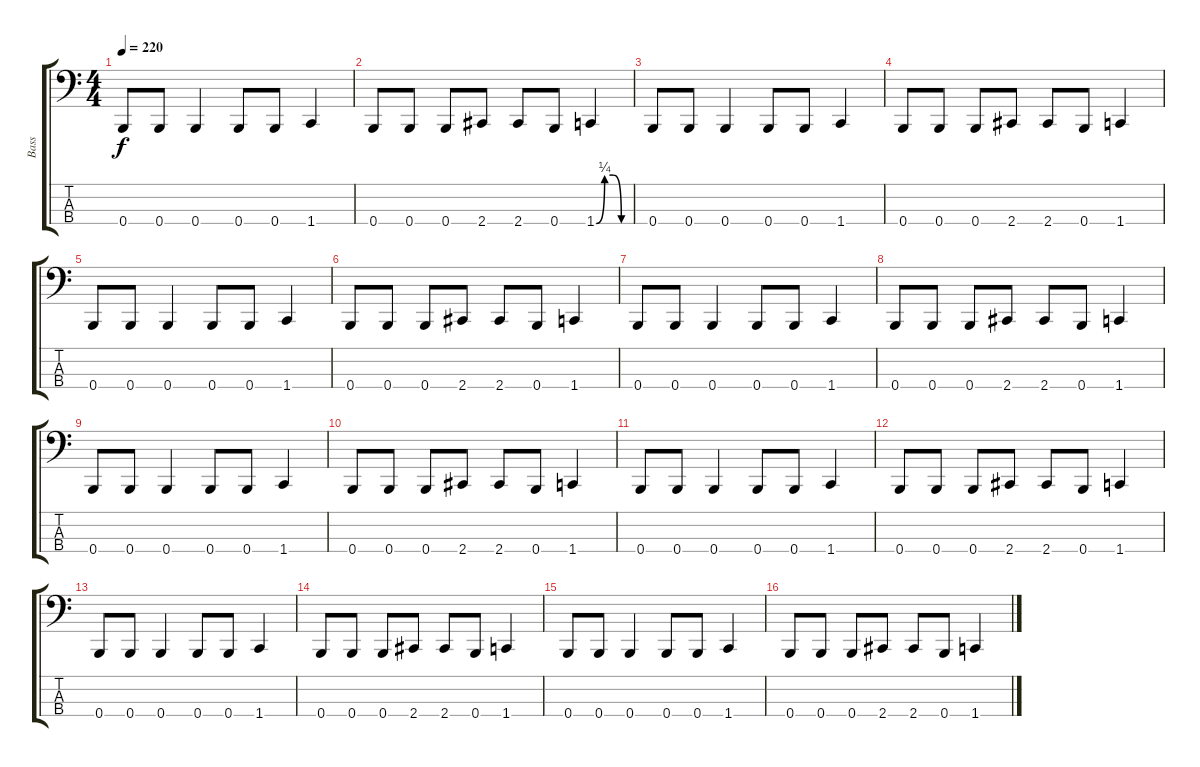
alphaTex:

\track ("Bass" "Bass") {instrument electricbasspick}
\staff {score tabs}
\tuning (E2 B1 Gb1 B0) {hide}
\ts (4 4)
\tempo 220
\clef f4
\ks c
0.4.8{dy f} 0.4.8 0.4.4 0.4.8 0.4.8 1.4.4 |
0.4.8 0.4.8 0.4.8 2.4.8 2.4.8 0.4.8 1.4{be (custom 0 0 15 1 30 1 45 0 60 0)}.4 |
0.4.8 0.4.8 0.4.4 0.4.8 0.4.8 1.4.4 |
0.4.8 0.4.8 0.4.8 2.4.8 2.4.8 0.4.8 1.4.4 |
0.4.8 0.4.8 0.4.4 0.4.8 0.4.8 1.4.4 |
0.4.8 0.4.8 0.4.8 2.4.8 2.4.8 0.4.8 1.4.4 |
0.4.8 0.4.8 0.4.4 0.4.8 0.4.8 1.4.4 |
0.4.8 0.4.8 0.4.8 2.4.8 2.4.8 0.4.8 1.4.4 |
0.4.8 0.4.8 0.4.4 0.4.8 0.4.8 1.4.4 |
0.4.8 0.4.8 0.4.8 2.4.8 2.4.8 0.4.8 1.4.4 |
0.4.8 0.4.8 0.4.4 0.4.8 0.4.8 1.4.4 |
0.4.8 0.4.8 0.4.8 2.4.8 2.4.8 0.4.8 1.4.4 |
0.4.8 0.4.8 0.4.4 0.4.8 0.4.8 1.4.4 |
0.4.8 0.4.8 0.4.8 2.4.8 2.4.8 0.4.8 1.4.4 |
0.4.8 0.4.8 0.4.4 0.4.8 0.4.8 1.4.4 |
0.4.8 0.4.8 0.4.8 2.4.8 2.4.8 0.4.8 1.4.4
